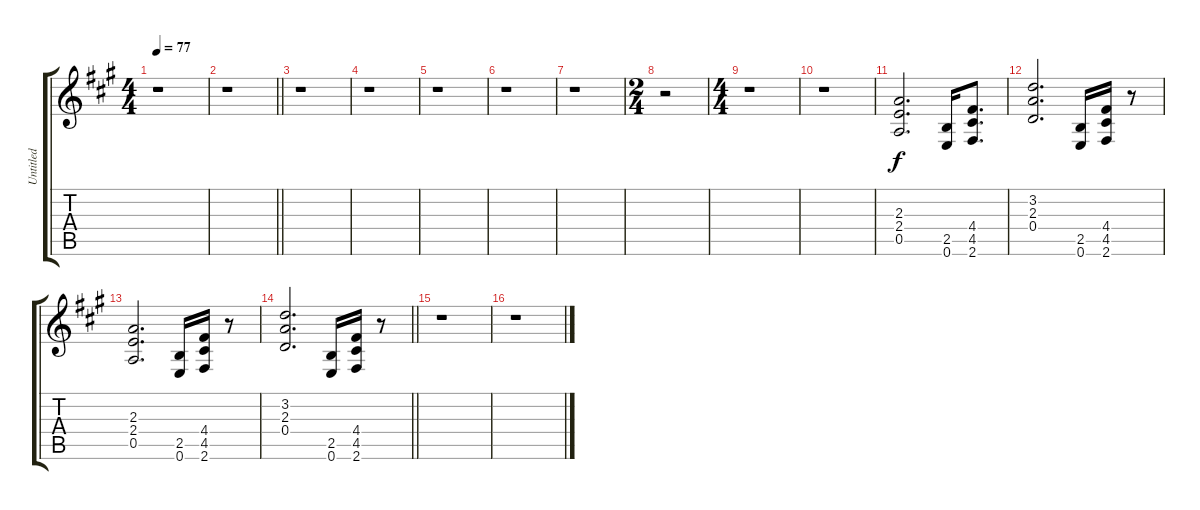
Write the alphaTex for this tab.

\track ("Untitled" "Untitled") {instrument distortionguitar}
\staff {score tabs}
\tuning (E4 B3 G3 D3 A2 E2) {hide}
\ts (4 4)
\tempo 77
\clef g2
\ks a
r.1{dy f} |
\barLineRight lightlight
r.1 |
r.1 |
r.1 |
r.1 |
r.1 |
r.1 |
\ts (2 4)
r.2 |
\ts (4 4)
r.1 |
r.1 |
(2.3 2.4 0.5).2{d} (2.5 0.6).16 (4.4 4.5 2.6).8{d} |
(3.2 2.3 0.4).2{d} (2.5 0.6).16 (4.4 4.5 2.6).16 r.8 |
(2.3 2.4 0.5).2{d} (2.5 0.6).16 (4.4 4.5 2.6).16 r.8 |
\barLineRight lightlight
(3.2 2.3 0.4).2{d} (2.5 0.6).16 (4.4 4.5 2.6).16 r.8 |
r.1 |
r.1
